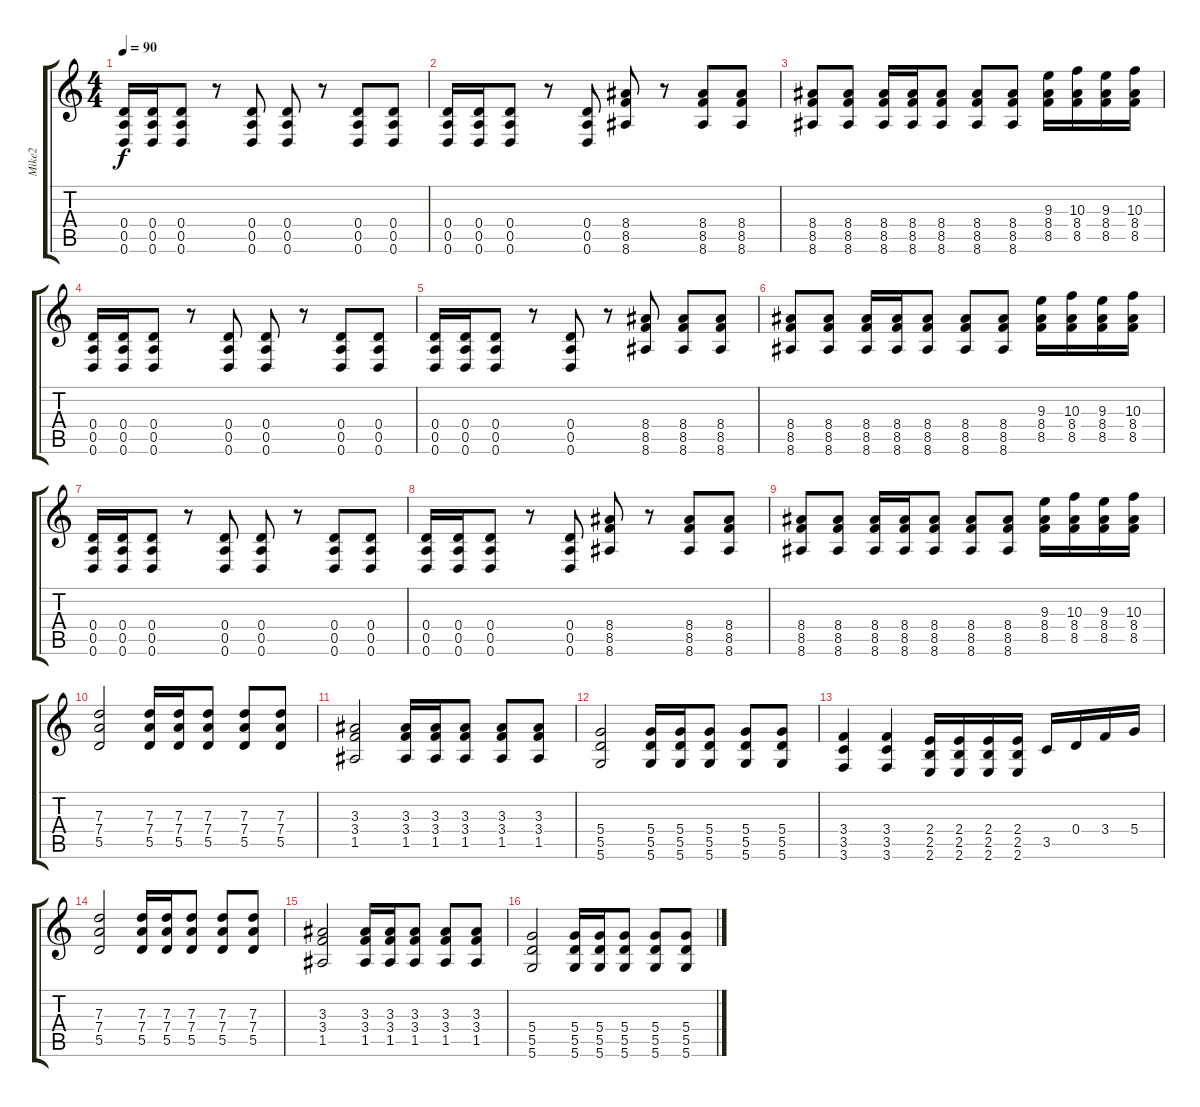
\track ("Mike2" "Mike2") {instrument distortionguitar}
\staff {score tabs}
\tuning (E4 B3 G3 D3 A2 D2) {hide}
\ts (4 4)
\tempo 90
\clef g2
\ks c
(0.4 0.5 0.6).16{dy f} (0.4 0.5 0.6).16 (0.4 0.5 0.6).8 r.8 (0.4 0.5 0.6).8 (0.4 0.5 0.6).8 r.8 (0.4 0.5 0.6).8 (0.4 0.5 0.6).8 |
(0.4 0.5 0.6).16 (0.4 0.5 0.6).16 (0.4 0.5 0.6).8 r.8 (0.4 0.5 0.6).8 (8.4 8.5 8.6).8 r.8 (8.4 8.5 8.6).8 (8.4 8.5 8.6).8 |
(8.4 8.5 8.6).8 (8.4 8.5 8.6).8 (8.4 8.5 8.6).16 (8.4 8.5 8.6).16 (8.4 8.5 8.6).8 (8.4 8.5 8.6).8 (8.4 8.5 8.6).8 (9.3 8.4 8.5).16 (10.3 8.4 8.5).16 (9.3 8.4 8.5).16 (10.3 8.4 8.5).16 |
(0.4 0.5 0.6).16 (0.4 0.5 0.6).16 (0.4 0.5 0.6).8 r.8 (0.4 0.5 0.6).8 (0.4 0.5 0.6).8 r.8 (0.4 0.5 0.6).8 (0.4 0.5 0.6).8 |
(0.4 0.5 0.6).16 (0.4 0.5 0.6).16 (0.4 0.5 0.6).8 r.8 (0.4 0.5 0.6).8 r.8 (8.4 8.5 8.6).8 (8.4 8.5 8.6).8 (8.4 8.5 8.6).8 |
(8.4 8.5 8.6).8 (8.4 8.5 8.6).8 (8.4 8.5 8.6).16 (8.4 8.5 8.6).16 (8.4 8.5 8.6).8 (8.4 8.5 8.6).8 (8.4 8.5 8.6).8 (9.3 8.4 8.5).16 (10.3 8.4 8.5).16 (9.3 8.4 8.5).16 (10.3 8.4 8.5).16 |
(0.4 0.5 0.6).16 (0.4 0.5 0.6).16 (0.4 0.5 0.6).8 r.8 (0.4 0.5 0.6).8 (0.4 0.5 0.6).8 r.8 (0.4 0.5 0.6).8 (0.4 0.5 0.6).8 |
(0.4 0.5 0.6).16 (0.4 0.5 0.6).16 (0.4 0.5 0.6).8 r.8 (0.4 0.5 0.6).8 (8.4 8.5 8.6).8 r.8 (8.4 8.5 8.6).8 (8.4 8.5 8.6).8 |
(8.4 8.5 8.6).8 (8.4 8.5 8.6).8 (8.4 8.5 8.6).16 (8.4 8.5 8.6).16 (8.4 8.5 8.6).8 (8.4 8.5 8.6).8 (8.4 8.5 8.6).8 (9.3 8.4 8.5).16 (10.3 8.4 8.5).16 (9.3 8.4 8.5).16 (10.3 8.4 8.5).16 |
(7.3 7.4 5.5).2 (7.3 7.4 5.5).16 (7.3 7.4 5.5).16 (7.3 7.4 5.5).8 (7.3 7.4 5.5).8 (7.3 7.4 5.5).8 |
(3.3 3.4 1.5).2 (3.3 3.4 1.5).16 (3.3 3.4 1.5).16 (3.3 3.4 1.5).8 (3.3 3.4 1.5).8 (3.3 3.4 1.5).8 |
(5.4 5.5 5.6).2 (5.4 5.5 5.6).16 (5.4 5.5 5.6).16 (5.4 5.5 5.6).8 (5.4 5.5 5.6).8 (5.4 5.5 5.6).8 |
(3.4 3.5 3.6).4 (3.4 3.5 3.6).4 (2.4 2.5 2.6).16 (2.4 2.5 2.6).16 (2.4 2.5 2.6).16 (2.4 2.5 2.6).16 3.5.16 0.4.16 3.4.16 5.4.16 |
(7.3 7.4 5.5).2 (7.3 7.4 5.5).16 (7.3 7.4 5.5).16 (7.3 7.4 5.5).8 (7.3 7.4 5.5).8 (7.3 7.4 5.5).8 |
(3.3 3.4 1.5).2 (3.3 3.4 1.5).16 (3.3 3.4 1.5).16 (3.3 3.4 1.5).8 (3.3 3.4 1.5).8 (3.3 3.4 1.5).8 |
(5.4 5.5 5.6).2 (5.4 5.5 5.6).16 (5.4 5.5 5.6).16 (5.4 5.5 5.6).8 (5.4 5.5 5.6).8 (5.4 5.5 5.6).8
